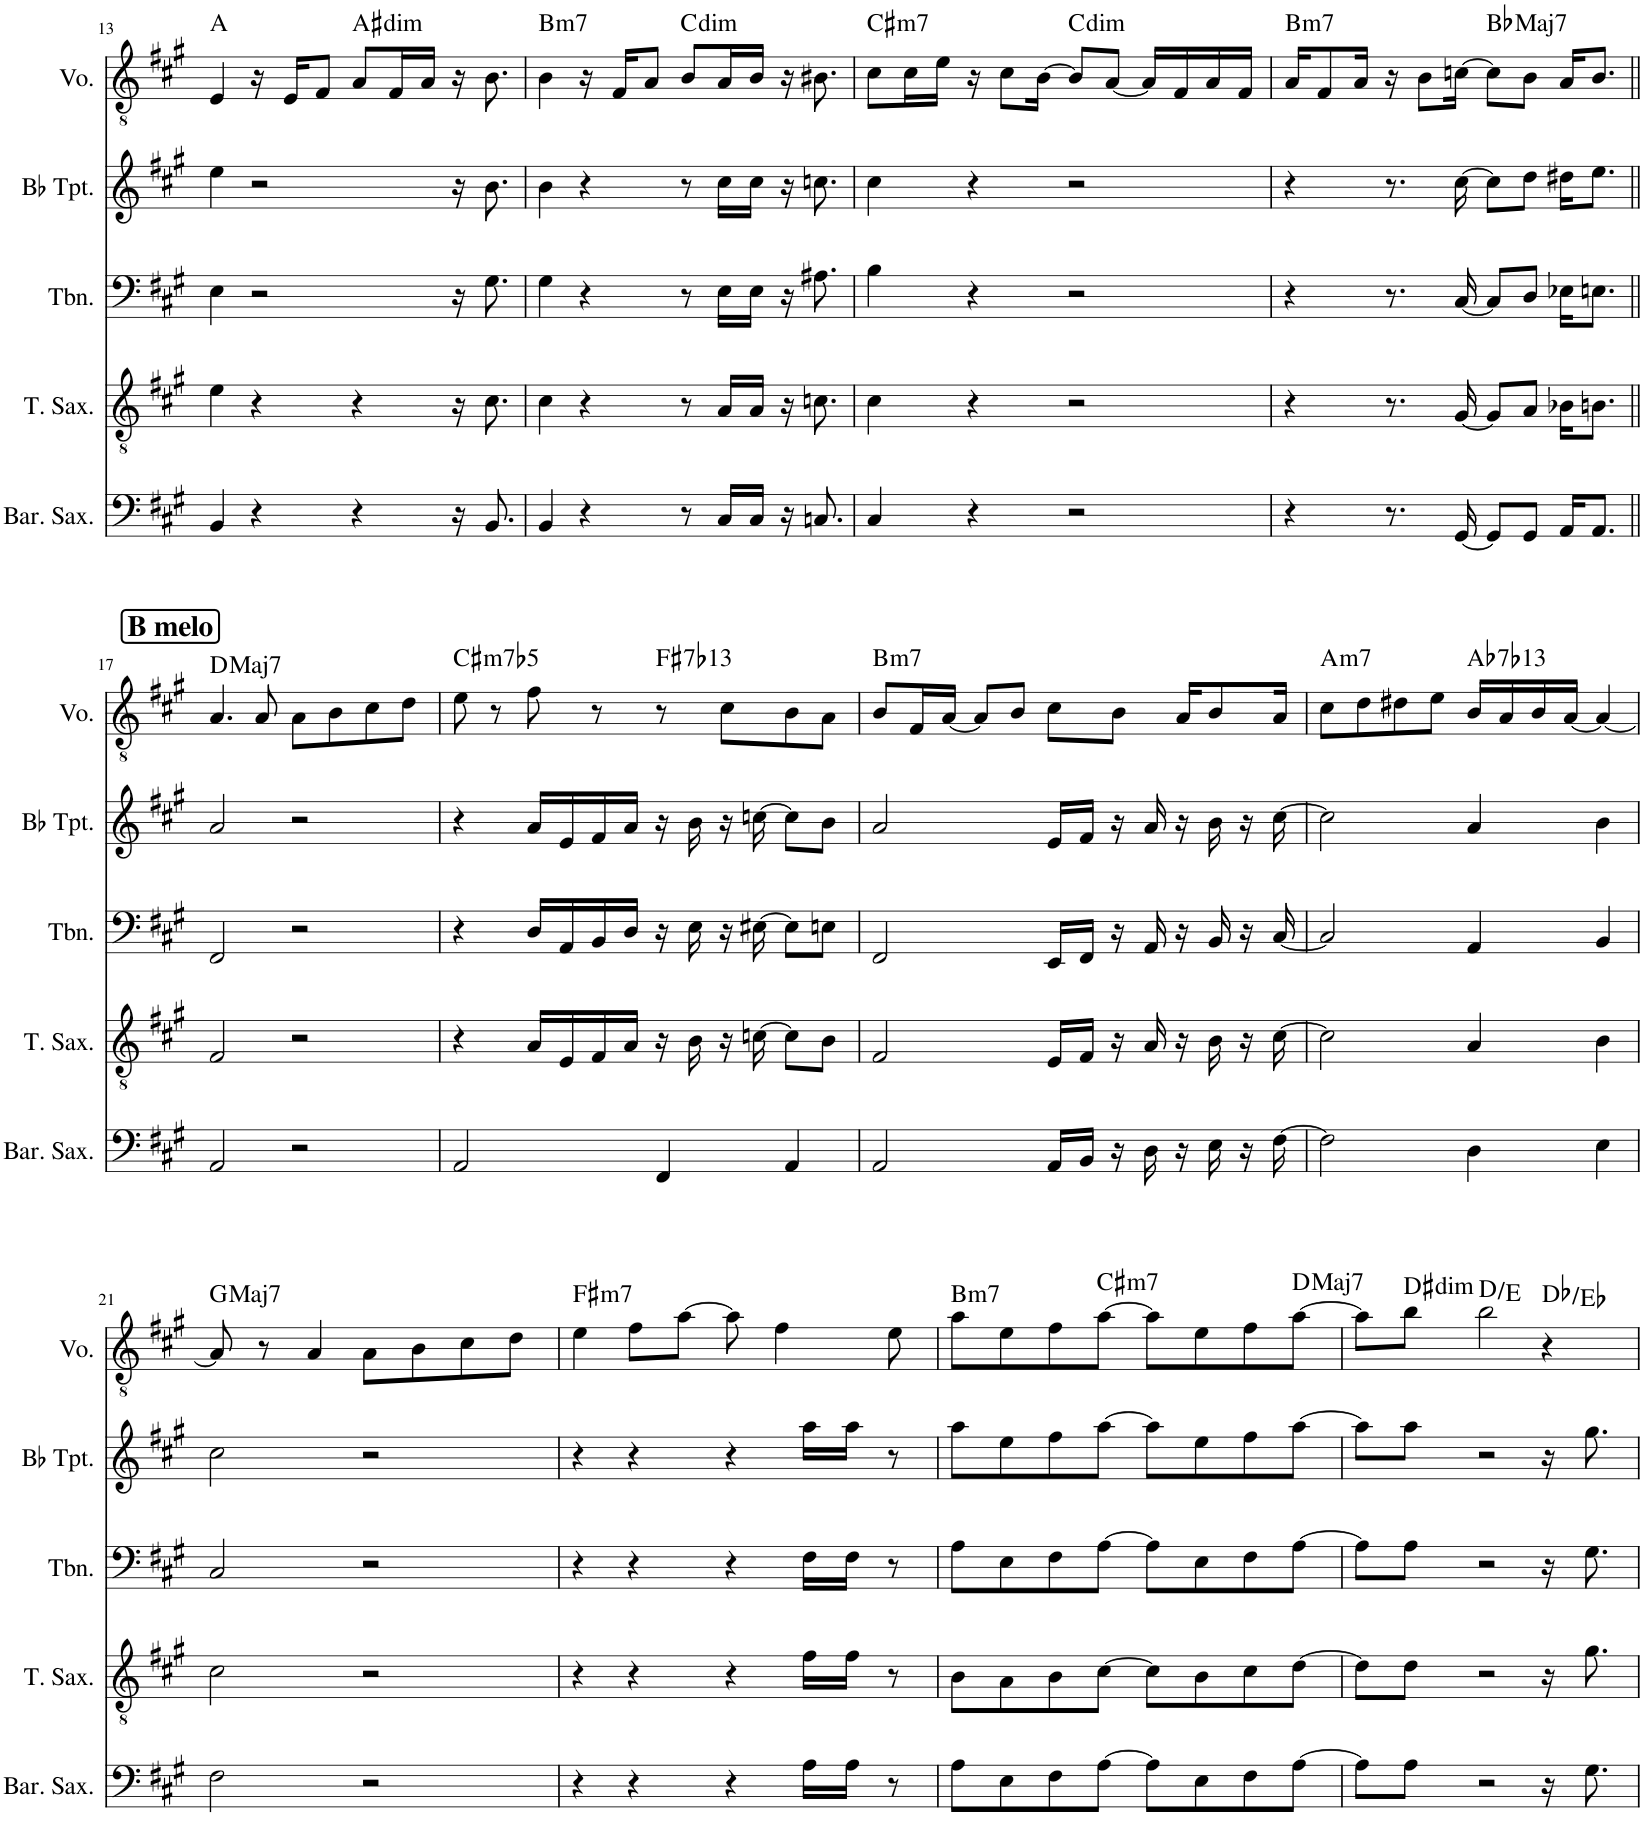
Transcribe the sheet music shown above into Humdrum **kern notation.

**kern	**kern	**kern	**kern	**kern	**harte
*part5	*part4	*part3	*part2	*part1	*part1
*staff5	*staff4	*staff3	*staff2	*staff1	*
*I"バリトンサックス	*I"テナーサックス	*I"トロンボーン	*I"Bb トランペット	*I"Voice	*
*	*	*	*	*I'Vo.	*
!!LO:PB:g=z
*clefF4	*clefGv2	*clefF4	*clefG2	*clefGv2	*
*ITrd12c21	*ITrd8c14	*	*ITrd1c2	*	*
*k[f#c#g#]	*k[f#c#g#]	*k[f#c#g#]	*k[f#c#g#]	*k[f#c#g#]	*
*M4/4	*M4/4	*M4/4	*M4/4	*M4/4	*
=13	=13	=13	=13	=13	=13
4BB/	4e\	4E\	4ee\	4E/	A:maj
4r	4r	2r	2r	16r	.
.	.	.	.	16E/KL	.
.	.	.	.	8F#/J	.
!	!	!	!	!	!LO:H:kt=dim
4r	4r	.	.	8A/L	A#:dim
.	.	.	.	16F#/L	.
.	.	.	.	16A/JJ	.
16r	16r	16r	16r	16r	.
8.BB/	8.c#\	8.G#\	8.b\	8.B\	.
=14	=14	=14	=14	=14	=14
!	!	!	!	!	!LO:H:kt=m7
4BB/	4c#\	4G#\	4b\	4B\	B:min7
4r	4r	4r	4r	16r	.
.	.	.	.	16F#/KL	.
.	.	.	.	8A/J	.
!	!	!	!	!	!LO:H:kt=dim
8r	8r	8r	8r	8B/L	C:dim
16C#/LL	16A/LL	16E\LL	16cc#\LL	16A/L	.
16C#/JJ	16A/JJ	16E\JJ	16cc#\JJ	16B/JJ	.
16r	16r	16r	16r	16r	.
8.Cn/	8.cn\	8.A#X\	8.ccn\	8.B#X\	.
=15	=15	=15	=15	=15	=15
!	!	!	!	!	!LO:H:kt=m7
4C#/	4c#\	4B\	4cc#\	8c#\L	C#:min7
.	.	.	.	16c#\L	.
.	.	.	.	16e\JJ	.
4r	4r	4r	4r	16r	.
.	.	.	.	8c#\L	.
.	.	.	.	[16B\Jk	.
!	!	!	!	!	!LO:H:kt=dim
2r	2r	2r	2r	8B/L]	C:dim
.	.	.	.	[8A/J	.
.	.	.	.	16A/LL]	.
.	.	.	.	16F#/	.
.	.	.	.	16A/	.
.	.	.	.	16F#/JJ	.
=16	=16	=16	=16	=16	=16
!	!	!	!	!	!LO:H:kt=m7
4r	4r	4r	4r	16A/KL	B:min7
.	.	.	.	8F#/	.
.	.	.	.	16A/Jk	.
8.r	8.r	8.r	8.r	16r	.
.	.	.	.	8B\L	.
[16GG#/	[16G#/	[16C#/	[16cc#\	[16cn\Jk	.
!	!	!	!	!	!LO:H:kt=Maj7
8GG#/L]	8G#/L]	8C#/L]	8cc#\L]	8c\L]	Bb:maj7
8GG#/J	8A/J	8D/J	8dd\J	8B\J	.
16AA/KL	16B-X\KL	16E-X\KL	16dd#X\KL	16A/KL	.
8.AA/J	8.Bn\J	8.En\J	8.ee\J	8.B/J	.
!!LO:LB:g=z
!!LO:REH:place=s1:a:B:cj:fs=14:t=B melo
=17||	=17||	=17||	=17||	=17||	=17||
!	!	!	!	!	!LO:H:kt=Maj7
2AA/	2F#/	2FF#/	2a/	4.A/	D:maj7
.	.	.	.	8A/	.
2r	2r	2r	2r	8A\L	.
.	.	.	.	8B\	.
.	.	.	.	8c#\	.
.	.	.	.	8d\J	.
=18	=18	=18	=18	=18	=18
!	!	!	!	!	!LO:H:kt=m7b5
2AA/	4r	4r	4r	8e\	C#:hdim7
.	.	.	.	8r	.
.	16A/LL	16D/LL	16a/LL	8f#\	.
.	16E/	16AA/	16e/	.	.
.	16F#/	16BB/	16f#/	8r	.
.	16A/JJ	16D/JJ	16a/JJ	.	.
!	!	!	!	!	!LO:H:kt=7
4FF#/	16r	16r	16r	8r	F#:7(b13)
.	16B\	16E\	16b\	.	.
.	16r	16r	16r	8c#\L	.
.	[16cn\	[16E#X\	[16ccn\	.	.
4AA/	8c\L]	8E#\L]	8cc\L]	8B\	.
.	8B\J	8En\J	8b\J	8A\J	.
=19	=19	=19	=19	=19	=19
!	!	!	!	!	!LO:H:kt=m7
2AA/	2F#/	2FF#/	2a/	8B/L	B:min7
.	.	.	.	16F#/L	.
.	.	.	.	[16A/JJ	.
.	.	.	.	8A/L]	.
.	.	.	.	8B/J	.
16AA/LL	16E/LL	16EE/LL	16e/LL	8c#\L	.
16BB/JJ	16F#/JJ	16FF#/JJ	16f#/JJ	.	.
16r	16r	16r	16r	8B\J	.
16D\	16A/	16AA/	16a/	.	.
16r	16r	16r	16r	16A/KL	.
16E\	16B\	16BB/	16b\	8B/	.
16r	16r	16r	16r	.	.
[16F#\	[16c#\	[16C#/	[16cc#\	16A/Jk	.
=20	=20	=20	=20	=20	=20
!	!	!	!	!	!LO:H:kt=m7
2F#\]	2c#\]	2C#/]	2cc#\]	8c#\L	A:min7
.	.	.	.	8d\	.
.	.	.	.	8d#X\	.
.	.	.	.	8e\J	.
!	!	!	!	!	!LO:H:kt=7
4D\	4A/	4AA/	4a/	16B/LL	Ab:7(b13)
.	.	.	.	16A/	.
.	.	.	.	16B/	.
.	.	.	.	[16A/JJ	.
4E\	4B\	4BB/	4b\	4A/_	.
!!LO:LB:g=z
=21	=21	=21	=21	=21	=21
!	!	!	!	!	!LO:H:kt=Maj7
2F#\	2c#\	2C#/	2cc#\	8A/]	G:maj7
.	.	.	.	8r	.
.	.	.	.	4A/	.
2r	2r	2r	2r	8A\L	.
.	.	.	.	8B\	.
.	.	.	.	8c#\	.
.	.	.	.	8d\J	.
=22	=22	=22	=22	=22	=22
!	!	!	!	!	!LO:H:kt=m7
4r	4r	4r	4r	4e\	F#:min7
4r	4r	4r	4r	8f#\L	.
.	.	.	.	[8a\J	.
4r	4r	4r	4r	8a\]	.
.	.	.	.	4f#\	.
16A\LL	16f#\LL	16F#\LL	16aa\LL	.	.
16A\JJ	16f#\JJ	16F#\JJ	16aa\JJ	.	.
8r	8r	8r	8r	8e\	.
=23	=23	=23	=23	=23	=23
!	!	!	!	!	!LO:H:kt=m7
8A\L	8B\L	8A\L	8aa\L	8a\L	B:min7
8E\	8A\	8E\	8ee\	8e\	.
8F#\	8B\	8F#\	8ff#\	8f#\	.
!	!	!	!	!	!LO:H:kt=m7
[8A\J	[8c#\J	[8A\J	[8aa\J	[8a\J	C#:min7
8A\L]	8c#\L]	8A\L]	8aa\L]	8a\L]	.
8E\	8B\	8E\	8ee\	8e\	.
8F#\	8c#\	8F#\	8ff#\	8f#\	.
!	!	!	!	!	!LO:H:kt=Maj7
[8A\J	[8d\J	[8A\J	[8aa\J	[8a\J	D:maj7
=24	=24	=24	=24	=24	=24
8A\L]	8d\L]	8A\L]	8aa\L]	8a\L]	.
!	!	!	!	!	!LO:H:kt=dim
8A\J	8d\J	8A\J	8aa\J	8b\J	D#:dim
2r	2r	2r	2r	2b\	D:maj/2
16r	16r	16r	16r	4r	Db:maj/2
8.G#\	8.g#\	8.G#\	8.gg#\	.	.
=	=	=	=	=	=
*-	*-	*-	*-	*-	*-
